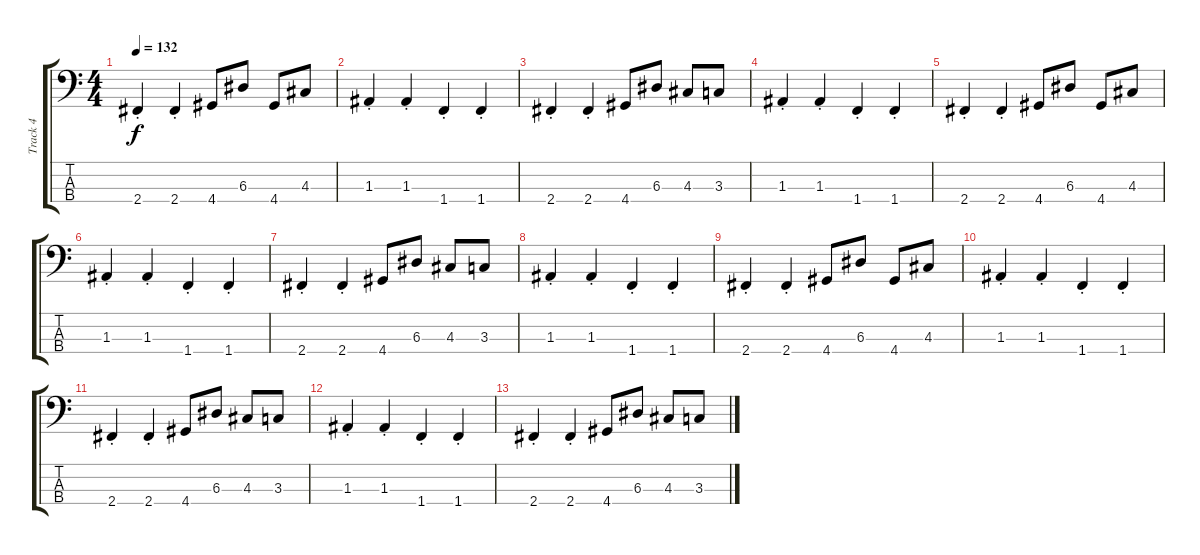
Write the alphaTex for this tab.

\track ("Track 4" "Track 4") {instrument electricbassfinger}
\staff {score tabs}
\tuning (G2 D2 A1 E1) {hide}
\ts (4 4)
\tempo 132
\clef f4
\ks c
2.4{st}.4{dy f} 2.4{st}.4 4.4.8 6.3.8 4.4.8 4.3.8 |
1.3{st}.4 1.3{st}.4 1.4{st}.4 1.4{st}.4 |
2.4{st}.4 2.4{st}.4 4.4.8 6.3.8 4.3.8 3.3.8 |
1.3{st}.4 1.3{st}.4 1.4{st}.4 1.4{st}.4 |
2.4{st}.4 2.4{st}.4 4.4.8 6.3.8 4.4.8 4.3.8 |
1.3{st}.4 1.3{st}.4 1.4{st}.4 1.4{st}.4 |
2.4{st}.4 2.4{st}.4 4.4.8 6.3.8 4.3.8 3.3.8 |
1.3{st}.4 1.3{st}.4 1.4{st}.4 1.4{st}.4 |
2.4{st}.4 2.4{st}.4 4.4.8 6.3.8 4.4.8 4.3.8 |
1.3{st}.4 1.3{st}.4 1.4{st}.4 1.4{st}.4 |
2.4{st}.4 2.4{st}.4 4.4.8 6.3.8 4.3.8 3.3.8 |
1.3{st}.4 1.3{st}.4 1.4{st}.4 1.4{st}.4 |
2.4{st}.4 2.4{st}.4 4.4.8 6.3.8 4.3.8 3.3.8
